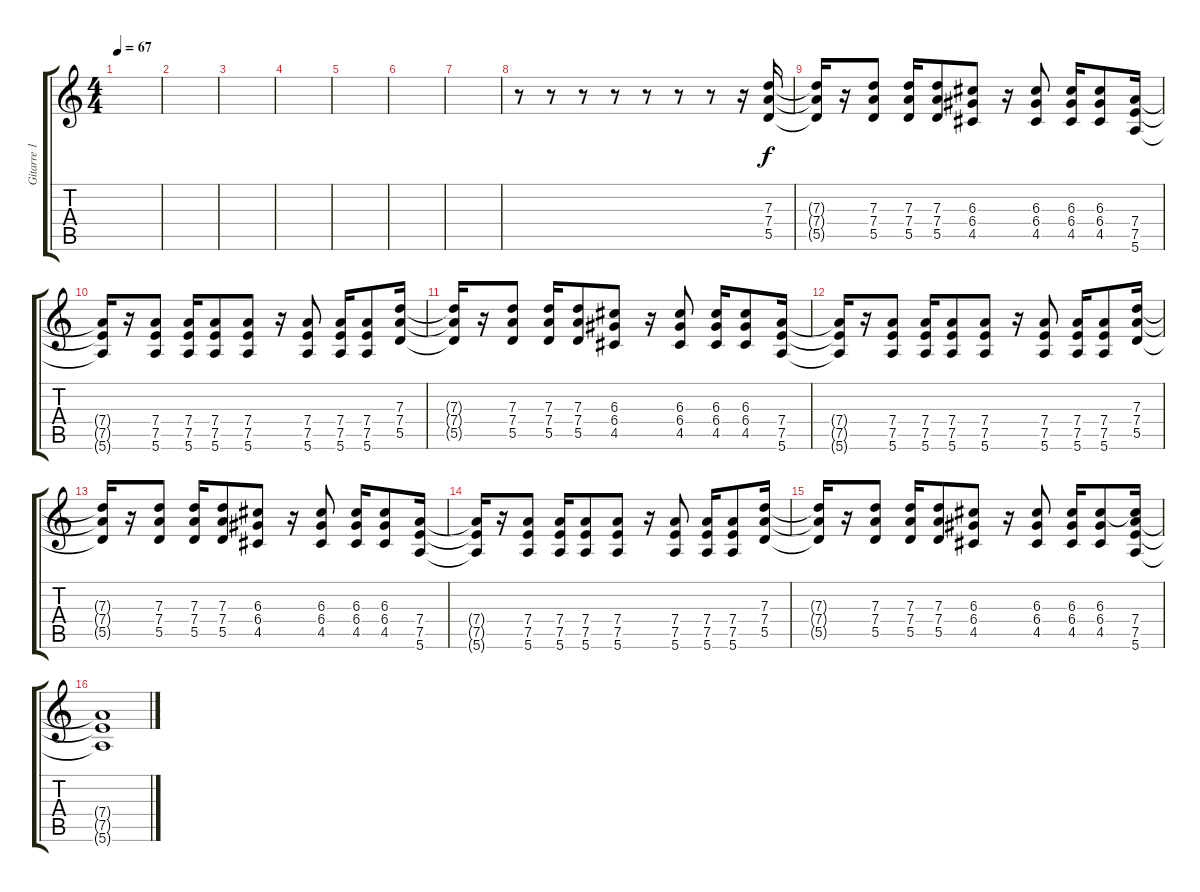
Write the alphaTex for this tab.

\track ("Gitarre 1 Clean" "Gitarre 1 ") {instrument overdrivenguitar}
\staff {score tabs}
\tuning (E4 B3 G3 D3 A2 E2) {hide}
\ts (4 4)
\tempo 67
\clef g2
\ks c
|
|
|
|
|
|
|
r.8 r.8 r.8 r.8 r.8 r.8 r.8 r.16 (7.3 7.4 5.5).16 |
(7.3{t} 7.4{t} 5.5{t}).16 r.16 (7.3 7.4 5.5).8 (7.3 7.4 5.5).16 (7.3 7.4 5.5).8 (6.3 6.4 4.5).8 r.16 (6.3 6.4 4.5).8 (6.3 6.4 4.5).16 (6.3 6.4 4.5).8 (7.4 7.5 5.6).16 |
(7.4{t} 7.5{t} 5.6{t}).16 r.16 (7.4 7.5 5.6).8 (7.4 7.5 5.6).16 (7.4 7.5 5.6).8 (7.4 7.5 5.6).8 r.16 (7.4 7.5 5.6).8 (7.4 7.5 5.6).16 (7.4 7.5 5.6).8 (7.3 7.4 5.5).16 |
(7.3{t} 7.4{t} 5.5{t}).16 r.16 (7.3 7.4 5.5).8 (7.3 7.4 5.5).16 (7.3 7.4 5.5).8 (6.3 6.4 4.5).8 r.16 (6.3 6.4 4.5).8 (6.3 6.4 4.5).16 (6.3 6.4 4.5).8 (7.4 7.5 5.6).16 |
(7.4{t} 7.5{t} 5.6{t}).16 r.16 (7.4 7.5 5.6).8 (7.4 7.5 5.6).16 (7.4 7.5 5.6).8 (7.4 7.5 5.6).8 r.16 (7.4 7.5 5.6).8 (7.4 7.5 5.6).16 (7.4 7.5 5.6).8 (7.3 7.4 5.5).16 |
(7.3{t} 7.4{t} 5.5{t}).16 r.16 (7.3 7.4 5.5).8 (7.3 7.4 5.5).16 (7.3 7.4 5.5).8 (6.3 6.4 4.5).8 r.16 (6.3 6.4 4.5).8 (6.3 6.4 4.5).16 (6.3 6.4 4.5).8 (7.4 7.5 5.6).16 |
(7.4{t} 7.5{t} 5.6{t}).16 r.16 (7.4 7.5 5.6).8 (7.4 7.5 5.6).16 (7.4 7.5 5.6).8 (7.4 7.5 5.6).8 r.16 (7.4 7.5 5.6).8 (7.4 7.5 5.6).16 (7.4 7.5 5.6).8 (7.3 7.4 5.5).16 |
(7.3{t} 7.4{t} 5.5{t}).16 r.16 (7.3 7.4 5.5).8 (7.3 7.4 5.5).16 (7.3 7.4 5.5).8 (6.3 6.4 4.5).8 r.16 (6.3 6.4 4.5).8 (6.3 6.4 4.5).16 (6.3 6.4 4.5).8 (6.3{t} 7.4 7.5 5.6).16 |
(7.4{t} 7.5{t} 5.6{t}).1
